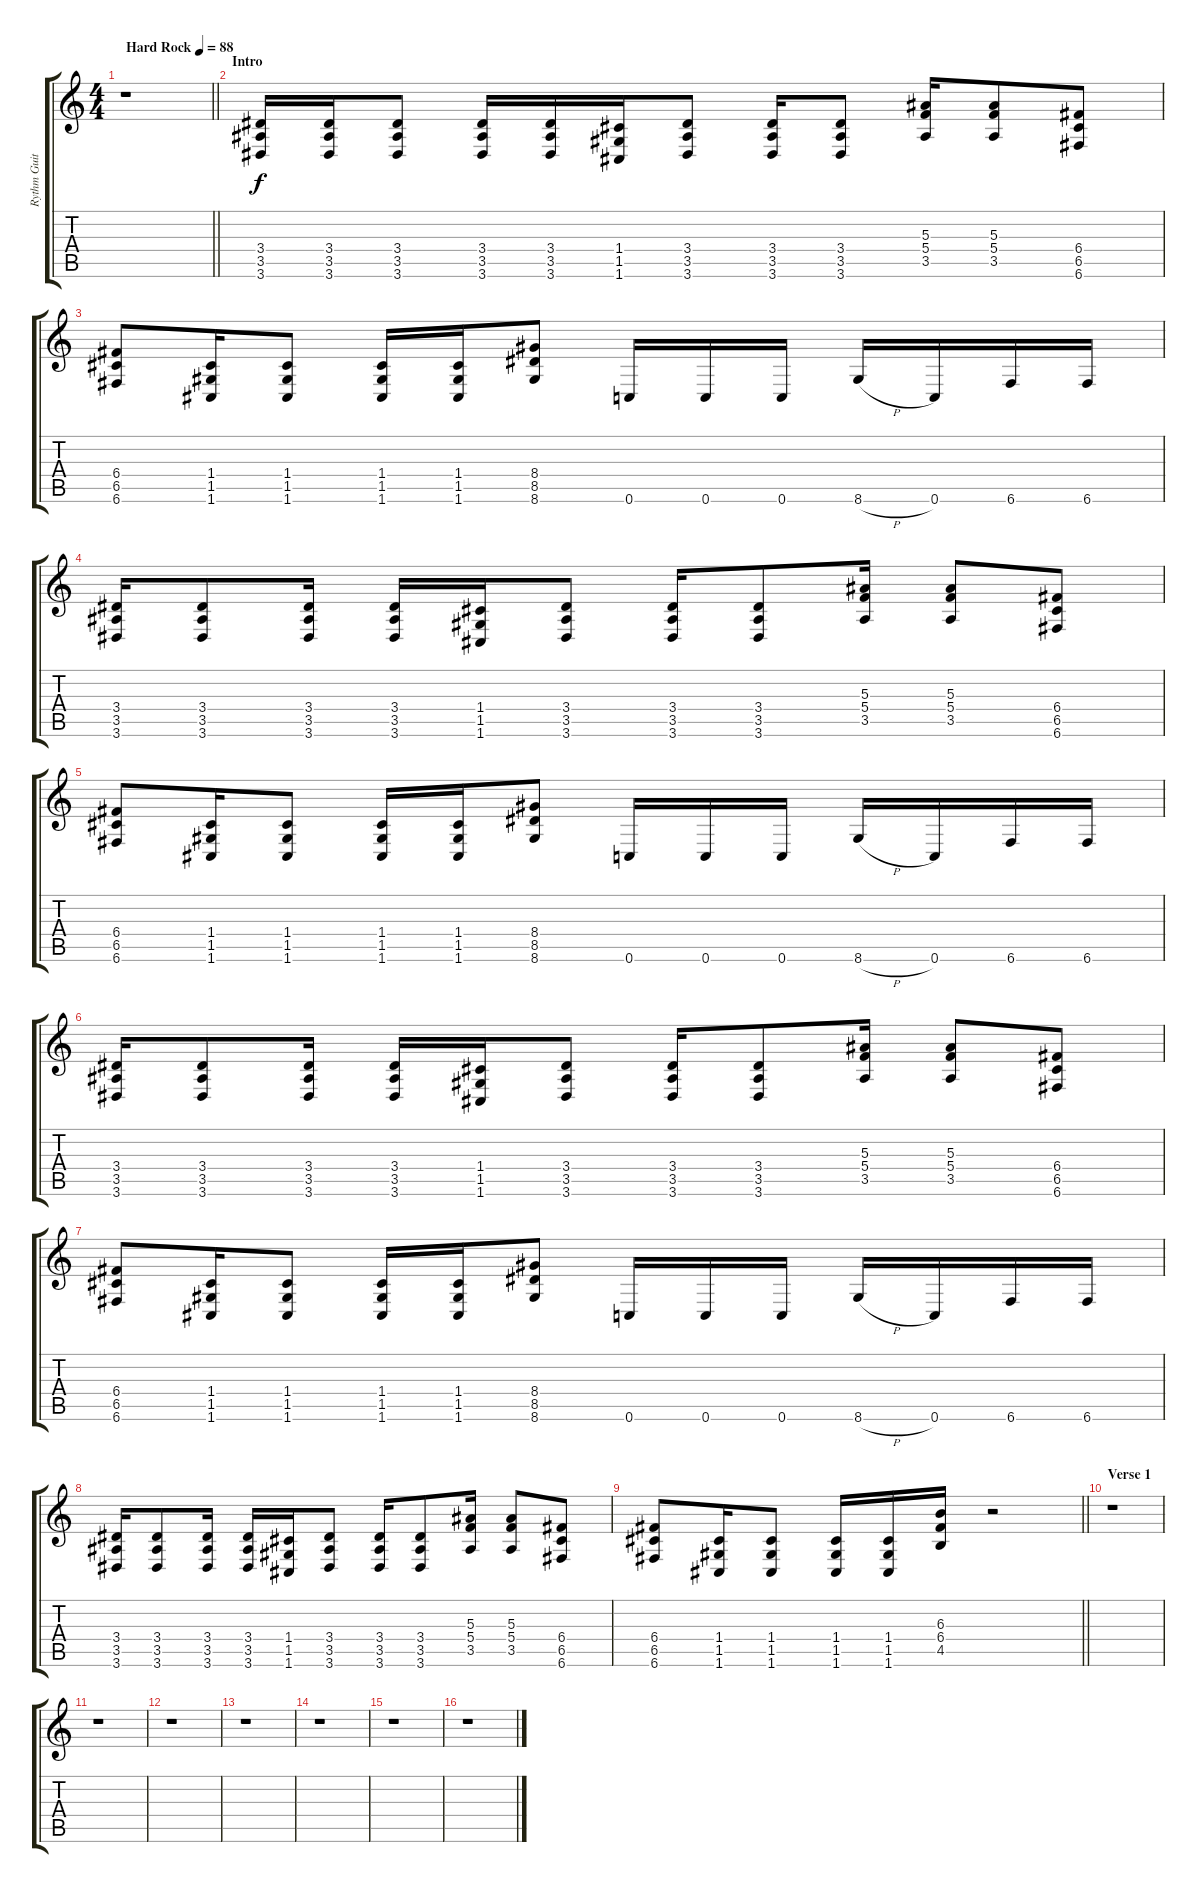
\track ("Rythm Guitar" "Rythm Guit") {instrument overdrivenguitar}
\staff {score tabs}
\tuning (D4 A3 F3 C3 G2 C2) {hide}
\ts (4 4)
\tempo (88 "Hard Rock")
\clef g2
\barLineRight lightlight
\ks c
r.1{dy f instrument overdrivenguitar} |
\section ("" "Intro")
(3.4 3.5 3.6).16 (3.4 3.5 3.6).16 (3.4 3.5 3.6).8 (3.4 3.5 3.6).16 (3.4 3.5 3.6).16 (1.4 1.5 1.6).16 (3.4 3.5 3.6).8 (3.4 3.5 3.6).16 (3.4 3.5 3.6).8 (5.3 5.4 3.5).16 (5.3 5.4 3.5).8 (6.4 6.5 6.6).8 |
(6.4 6.5 6.6).8 (1.4 1.5 1.6).16 (1.4 1.5 1.6).8 (1.4 1.5 1.6).16 (1.4 1.5 1.6).16 (8.4 8.5 8.6).8 0.6.16 0.6.16 0.6.16 8.6{h}.16 0.6.16 6.6.16 6.6.16 |
(3.4 3.5 3.6).16 (3.4 3.5 3.6).8 (3.4 3.5 3.6).16 (3.4 3.5 3.6).16 (1.4 1.5 1.6).16 (3.4 3.5 3.6).8 (3.4 3.5 3.6).16 (3.4 3.5 3.6).8 (5.3 5.4 3.5).16 (5.3 5.4 3.5).8 (6.4 6.5 6.6).8 |
(6.4 6.5 6.6).8 (1.4 1.5 1.6).16 (1.4 1.5 1.6).8 (1.4 1.5 1.6).16 (1.4 1.5 1.6).16 (8.4 8.5 8.6).8 0.6.16 0.6.16 0.6.16 8.6{h}.16 0.6.16 6.6.16 6.6.16 |
(3.4 3.5 3.6).16 (3.4 3.5 3.6).8 (3.4 3.5 3.6).16 (3.4 3.5 3.6).16 (1.4 1.5 1.6).16 (3.4 3.5 3.6).8 (3.4 3.5 3.6).16 (3.4 3.5 3.6).8 (5.3 5.4 3.5).16 (5.3 5.4 3.5).8 (6.4 6.5 6.6).8 |
(6.4 6.5 6.6).8 (1.4 1.5 1.6).16 (1.4 1.5 1.6).8 (1.4 1.5 1.6).16 (1.4 1.5 1.6).16 (8.4 8.5 8.6).8 0.6.16 0.6.16 0.6.16 8.6{h}.16 0.6.16 6.6.16 6.6.16 |
(3.4 3.5 3.6).16 (3.4 3.5 3.6).8 (3.4 3.5 3.6).16 (3.4 3.5 3.6).16 (1.4 1.5 1.6).16 (3.4 3.5 3.6).8 (3.4 3.5 3.6).16 (3.4 3.5 3.6).8 (5.3 5.4 3.5).16 (5.3 5.4 3.5).8 (6.4 6.5 6.6).8 |
\barLineRight lightlight
(6.4 6.5 6.6).8 (1.4 1.5 1.6).16 (1.4 1.5 1.6).8 (1.4 1.5 1.6).16 (1.4 1.5 1.6).16 (6.3 6.4 4.5).16 r.2 |
\section ("" "Verse 1")
r.1 |
r.1 |
r.1 |
r.1 |
r.1 |
r.1 |
r.1
